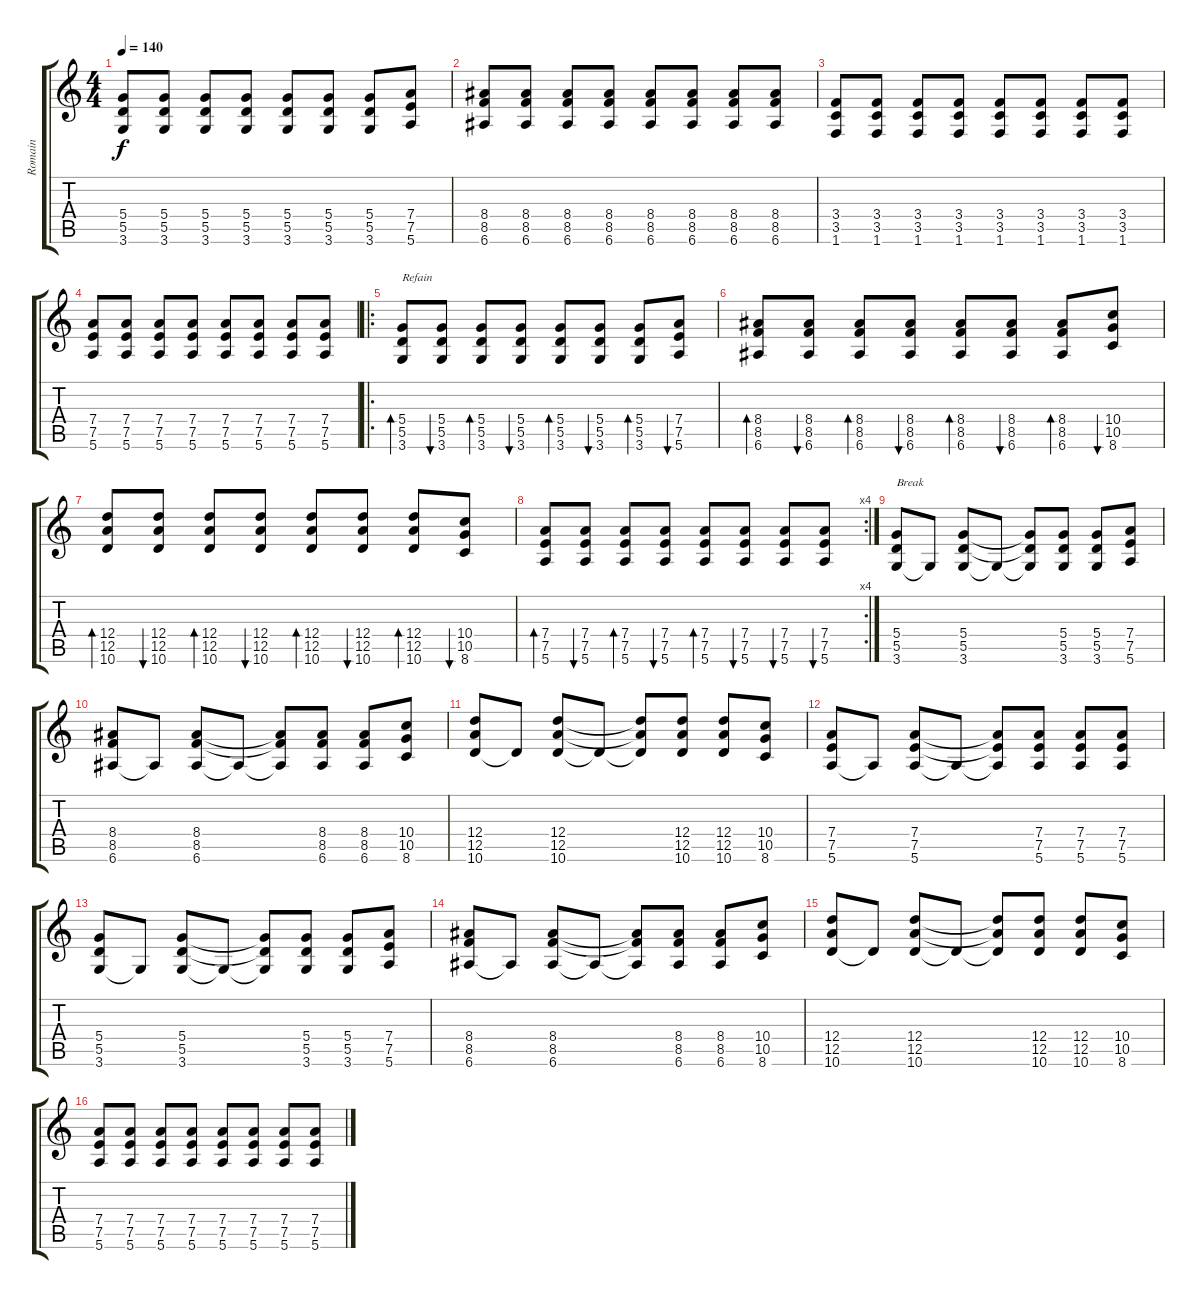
\track ("Romain" "Romain") {instrument distortionguitar}
\staff {score tabs}
\tuning (E4 B3 G3 D3 A2 E2) {hide}
\ts (4 4)
\tempo 140
\clef g2
\ks c
(5.4 5.5 3.6).8{dy f} (5.4 5.5 3.6).8 (5.4 5.5 3.6).8 (5.4 5.5 3.6).8 (5.4 5.5 3.6).8 (5.4 5.5 3.6).8 (5.4 5.5 3.6).8 (7.4 7.5 5.6).8 |
(8.4 8.5 6.6).8 (8.4 8.5 6.6).8 (8.4 8.5 6.6).8 (8.4 8.5 6.6).8 (8.4 8.5 6.6).8 (8.4 8.5 6.6).8 (8.4 8.5 6.6).8 (8.4 8.5 6.6).8 |
(3.4 3.5 1.6).8 (3.4 3.5 1.6).8 (3.4 3.5 1.6).8 (3.4 3.5 1.6).8 (3.4 3.5 1.6).8 (3.4 3.5 1.6).8 (3.4 3.5 1.6).8 (3.4 3.5 1.6).8 |
(7.4 7.5 5.6).8 (7.4 7.5 5.6).8 (7.4 7.5 5.6).8 (7.4 7.5 5.6).8 (7.4 7.5 5.6).8 (7.4 7.5 5.6).8 (7.4 7.5 5.6).8 (7.4 7.5 5.6).8 |
\ro
(5.4 5.5 3.6).8{bd 60 txt "Refain"} (5.4 5.5 3.6).8{bu 60} (5.4 5.5 3.6).8{bd 60} (5.4 5.5 3.6).8{bu 60} (5.4 5.5 3.6).8{bd 60} (5.4 5.5 3.6).8{bu 60} (5.4 5.5 3.6).8{bd 60} (7.4 7.5 5.6).8{bu 60} |
(8.4 8.5 6.6).8{bd 60} (8.4 8.5 6.6).8{bu 60} (8.4 8.5 6.6).8{bd 60} (8.4 8.5 6.6).8{bu 60} (8.4 8.5 6.6).8{bd 60} (8.4 8.5 6.6).8{bu 60} (8.4 8.5 6.6).8{bd 60} (10.4 10.5 8.6).8{bu 60} |
(12.4 12.5 10.6).8{bd 60} (12.4 12.5 10.6).8{bu 60} (12.4 12.5 10.6).8{bd 60} (12.4 12.5 10.6).8{bu 60} (12.4 12.5 10.6).8{bd 60} (12.4 12.5 10.6).8{bu 60} (12.4 12.5 10.6).8{bd 60} (10.4 10.5 8.6).8{bu 60} |
\rc 4
(7.4 7.5 5.6).8{bd 60} (7.4 7.5 5.6).8{bu 60} (7.4 7.5 5.6).8{bd 60} (7.4 7.5 5.6).8{bu 60} (7.4 7.5 5.6).8{bd 60} (7.4 7.5 5.6).8{bu 60} (7.4 7.5 5.6).8{bu 60} (7.4 7.5 5.6).8{bu 60} |
(5.4 5.5 3.6).8{txt "Break"} 3.6{t}.8 (5.4 5.5 3.6).8 3.6{t}.8 (5.4{t} 5.5{t} 3.6{t}).8 (5.4 5.5 3.6).8 (5.4 5.5 3.6).8 (7.4 7.5 5.6).8 |
(8.4 8.5 6.6).8 6.6{t}.8 (8.4 8.5 6.6).8 6.6{t}.8 (8.4{t} 8.5{t} 6.6{t}).8 (8.4 8.5 6.6).8 (8.4 8.5 6.6).8 (10.4 10.5 8.6).8 |
(12.4 12.5 10.6).8 10.6{t}.8 (12.4 12.5 10.6).8 10.6{t}.8 (12.4{t} 12.5{t} 10.6{t}).8 (12.4 12.5 10.6).8 (12.4 12.5 10.6).8 (10.4 10.5 8.6).8 |
(7.4 7.5 5.6).8 5.6{t}.8 (7.4 7.5 5.6).8 5.6{t}.8 (7.4{t} 7.5{t} 5.6{t}).8 (7.4 7.5 5.6).8 (7.4 7.5 5.6).8 (7.4 7.5 5.6).8 |
(5.4 5.5 3.6).8 3.6{t}.8 (5.4 5.5 3.6).8 3.6{t}.8 (5.4{t} 5.5{t} 3.6{t}).8 (5.4 5.5 3.6).8 (5.4 5.5 3.6).8 (7.4 7.5 5.6).8 |
(8.4 8.5 6.6).8 6.6{t}.8 (8.4 8.5 6.6).8 6.6{t}.8 (8.4{t} 8.5{t} 6.6{t}).8 (8.4 8.5 6.6).8 (8.4 8.5 6.6).8 (10.4 10.5 8.6).8 |
(12.4 12.5 10.6).8 10.6{t}.8 (12.4 12.5 10.6).8 10.6{t}.8 (12.4{t} 12.5{t} 10.6{t}).8 (12.4 12.5 10.6).8 (12.4 12.5 10.6).8 (10.4 10.5 8.6).8 |
(7.4 7.5 5.6).8 (7.4 7.5 5.6).8 (7.4 7.5 5.6).8 (7.4 7.5 5.6).8 (7.4 7.5 5.6).8 (7.4 7.5 5.6).8 (7.4 7.5 5.6).8 (7.4 7.5 5.6).8
